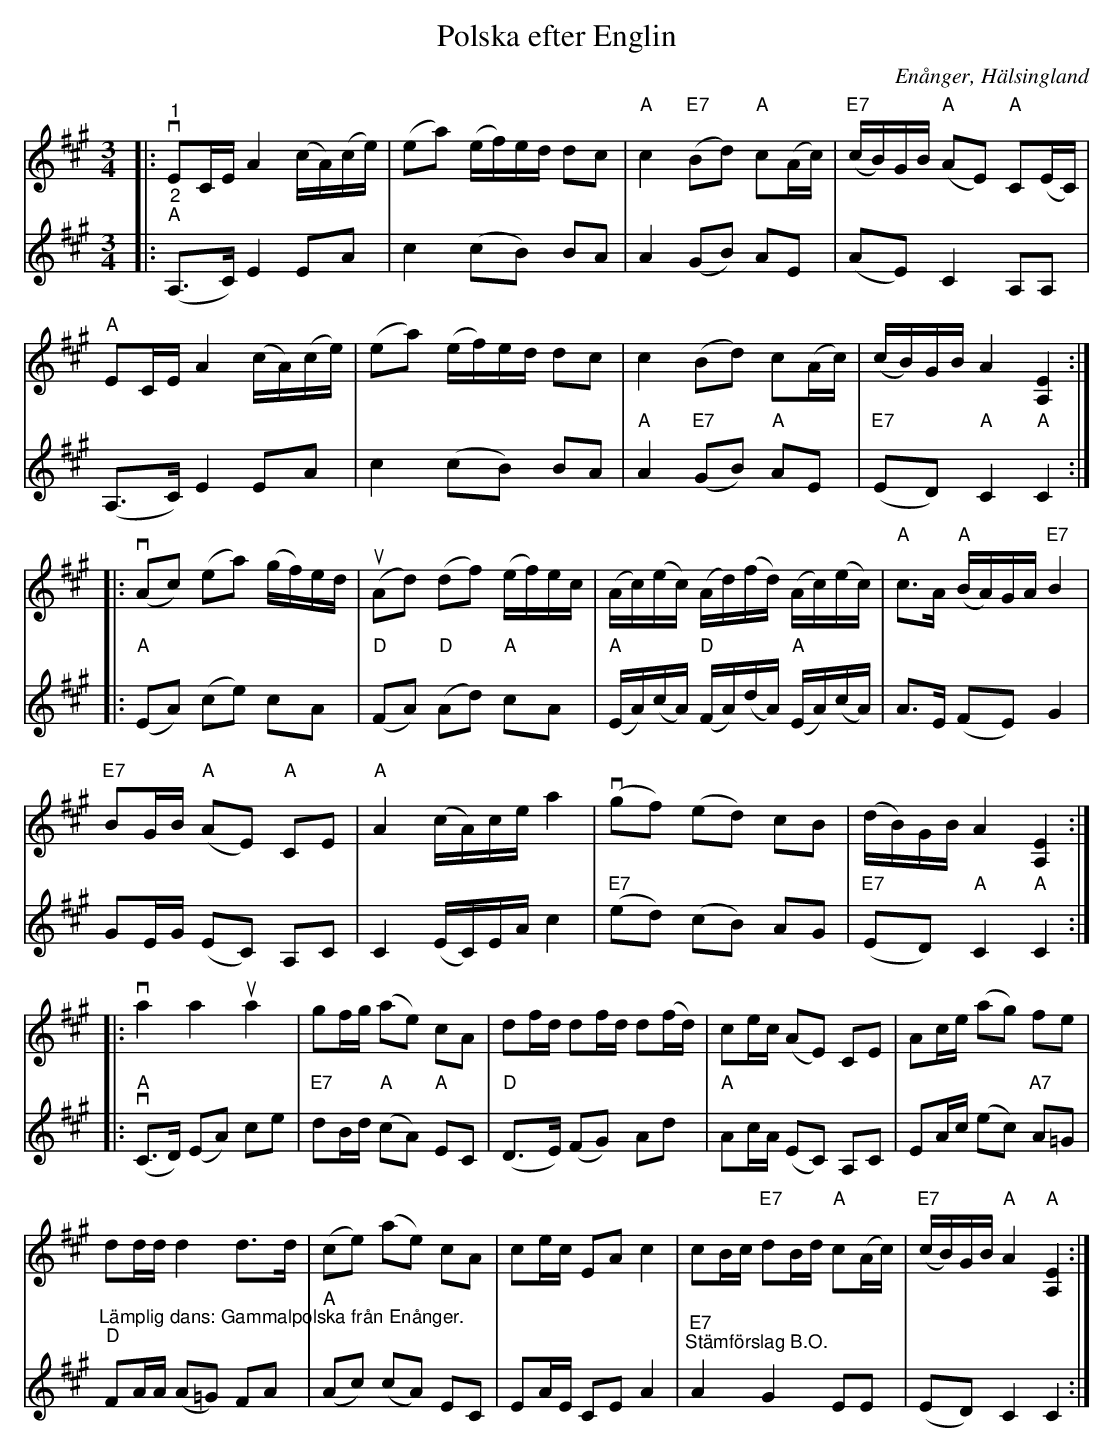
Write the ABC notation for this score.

X:1
T:Polska efter Englin
O:Enånger, Hälsingland
L:1/8
M:3/4
K:A
V:1
|:"^1"v EC/E/ A2 (c/A/)(c/e/) | (ea) (e/f/)e/d/ dc |"A" c2"E7" (Bd)"A" c(A/c/) | "E7" (c/B/)G/B/"A" (AE)"A" C(E/C/) |
"A" EC/E/ A2 (c/A/)(c/e/) | (ea) (e/f/)e/d/ dc | c2 (Bd) c(A/c/) | (c/B/)G/B/ A2 [A,E]2 ::
v (Ac) (ea) (g/f/)e/d/ |u (Ad) (df) (e/f/)e/c/ | (A/c/)(e/c/) (A/d/)(f/d/) (A/c/)(e/c/) |"A" c>A"A" (B/A/)G/A/"E7" B2 |
"E7" BG/B/"A" (AE)"A" CE |"A" A2 (c/A/)c/e/ a2 |v (gf) (ed) cB | (d/B/)G/B/ A2 [A,E]2 ::
v a2 a2u a2 | gf/g/ (ae) cA | df/d/ df/d/ d(f/d/) | ce/c/ (AE) CE | Ac/e/ (ag) fe |
dd/d/ d2 d>d | (ce) (ae) cA | ce/c/ EA c2 | cB/c/"E7" dB/d/"A" c(A/c/) | "E7" (c/B/)G/B/"A" A2"A" [A,E]2 :|
V:2
|:"^2""A" (A,>C) E2 EA | c2 (cB) BA | A2 (GB) AE | (AE) C2 A,A, | (A,>C) E2 EA | c2 (cB) BA |
"A" A2"E7" (GB)"A" AE |"E7" (ED)"A" C2"A" C2 ::"A" (EA) (ce) cA |"D" (FA)"D" (Ad)"A" cA |
"A" (E/A/)(c/A/)"D" (F/A/)(d/A/)"A" (E/A/)(c/A/) | A>E (FE) G2 | GE/G/ (EC) A,C |
C2 (E/C/)E/A/ c2 |"E7" (ed) (cB) AG |"E7" (ED)"A" C2"A" C2 ::v"A" (C>D) (EA) ce |
"E7" dB/d/"A" (cA)"A" EC |"D" (D>E) (FG) Ad |"A" Ac/A/ (EC) A,C | EA/c/ (ec)"A7" A=G |
"^Lämplig dans: Gammalpolska från Enånger." "D" FA/A/ (A=G) FA | "A" (Ac) (cA) EC | EA/E/ CE A2 | "E7""^Stämförslag B.O." A2 G2 EE | (ED) C2 C2 :|
